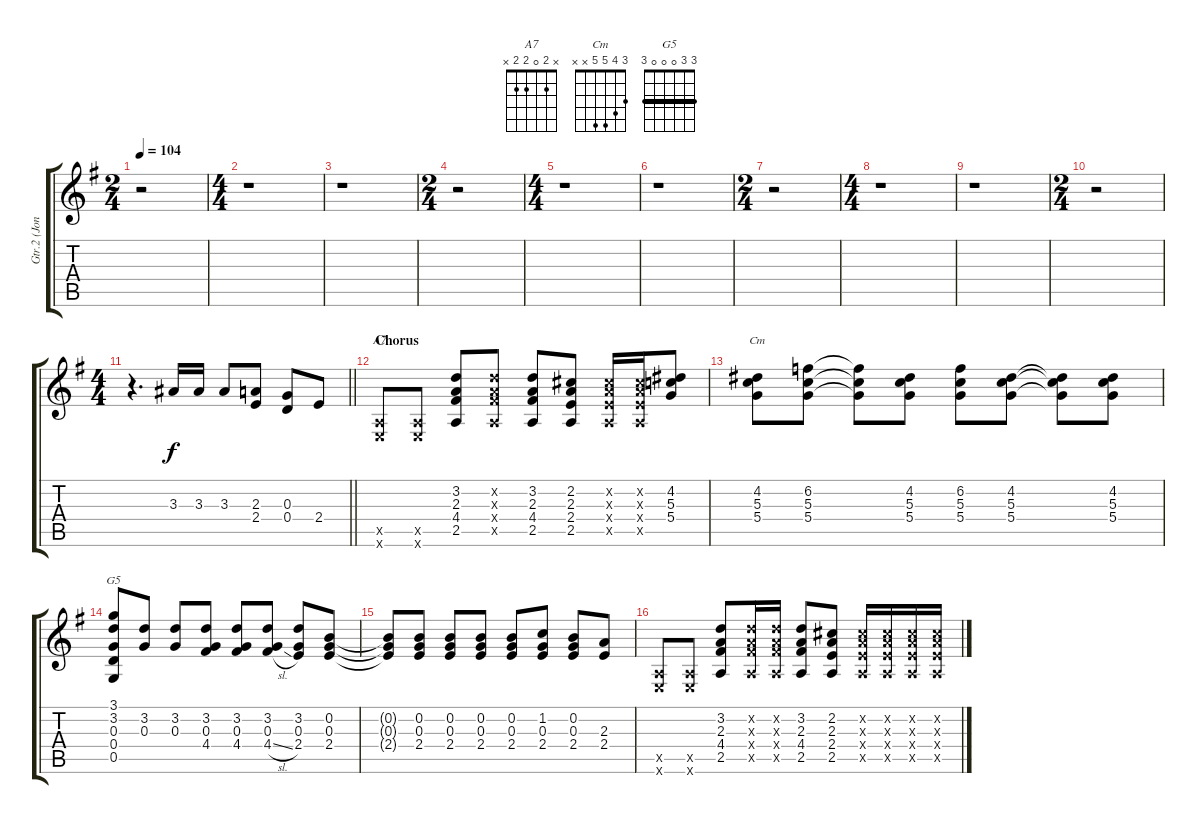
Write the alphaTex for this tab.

\track ("Gtr.2 (Jonny GreenWood)" "Gtr.2 (Jon") {instrument distortionguitar}
\staff {score tabs}
\tuning (E4 B3 G3 D3 G2 E2) {hide}
\chord ("A7" x 2 0 2 2 x)
\chord ("Cm" 3 4 5 5 x x)
\chord ("G5" 3 3 0 0 0 3) {barre 3}
\ts (2 4)
\tempo 104
\clef g2
\ks eminor
r.2{dy f} |
\ts (4 4)
r.1 |
r.1 |
\ts (2 4)
r.2 |
\ts (4 4)
r.1 |
r.1 |
\ts (2 4)
r.2 |
\ts (4 4)
r.1 |
r.1 |
\ts (2 4)
r.2 |
\ts (4 4)
\barLineRight lightlight
r.4{d} 3.3.16 3.3.16 3.3.8 (2.3 2.4).8 (0.3 0.4).8 2.4.8 |
\section ("" "Chorus")
(2.5{x} 0.6{x}).8{ch "A7"} (2.5{x} 0.6{x}).8 (3.2 2.3 4.4 2.5).8 (3.2{x} 2.3{x} 4.4{x} 2.5{x}).8 (3.2 2.3 4.4 2.5).8 (2.2 2.3 2.4 2.5).8 (2.2{x} 2.3{x} 2.4{x} 2.5{x}).16 (2.2{x} 2.3{x} 2.4{x} 2.5{x}).16 (4.2 5.3 5.4).8 |
(4.2 5.3 5.4).8{ch "Cm"} (6.2 5.3 5.4).8 (6.2{t} 5.3{t} 5.4{t}).8 (4.2 5.3 5.4).8 (6.2 5.3 5.4).8 (4.2 5.3 5.4).8 (4.2{t} 5.3{t} 5.4{t}).8 (4.2 5.3 5.4).8 |
(3.1 3.2 0.3 0.4 0.5).8{ch "G5"} (3.2 0.3).8 (3.2 0.3).8 (3.2 0.3 4.4).8 (3.2 0.3 4.4).8 (3.2 0.3 4.4{sl}).8 (3.2 0.3 2.4).8 (0.2 0.3 2.4).8 |
(0.2{t} 0.3{t} 2.4{t}).8 (0.2 0.3 2.4).8 (0.2 0.3 2.4).8 (0.2 0.3 2.4).8 (0.2 0.3 2.4).8 (1.2 0.3 2.4).8 (0.2 0.3 2.4).8 (2.3 2.4).8 |
(2.5{x} 0.6{x}).8 (2.5{x} 0.6{x}).8 (3.2 2.3 4.4 2.5).8 (3.2{x} 2.3{x} 4.4{x} 2.5{x}).16 (3.2{x} 2.3{x} 4.4{x} 2.5{x}).16 (3.2 2.3 4.4 2.5).8 (2.2 2.3 2.4 2.5).8 (2.2{x} 2.3{x} 2.4{x} 2.5{x}).16 (2.2{x} 2.3{x} 2.4{x} 2.5{x}).16 (2.2{x} 2.3{x} 2.4{x} 2.5{x}).16 (2.2{x} 2.3{x} 2.4{x} 2.5{x}).16
